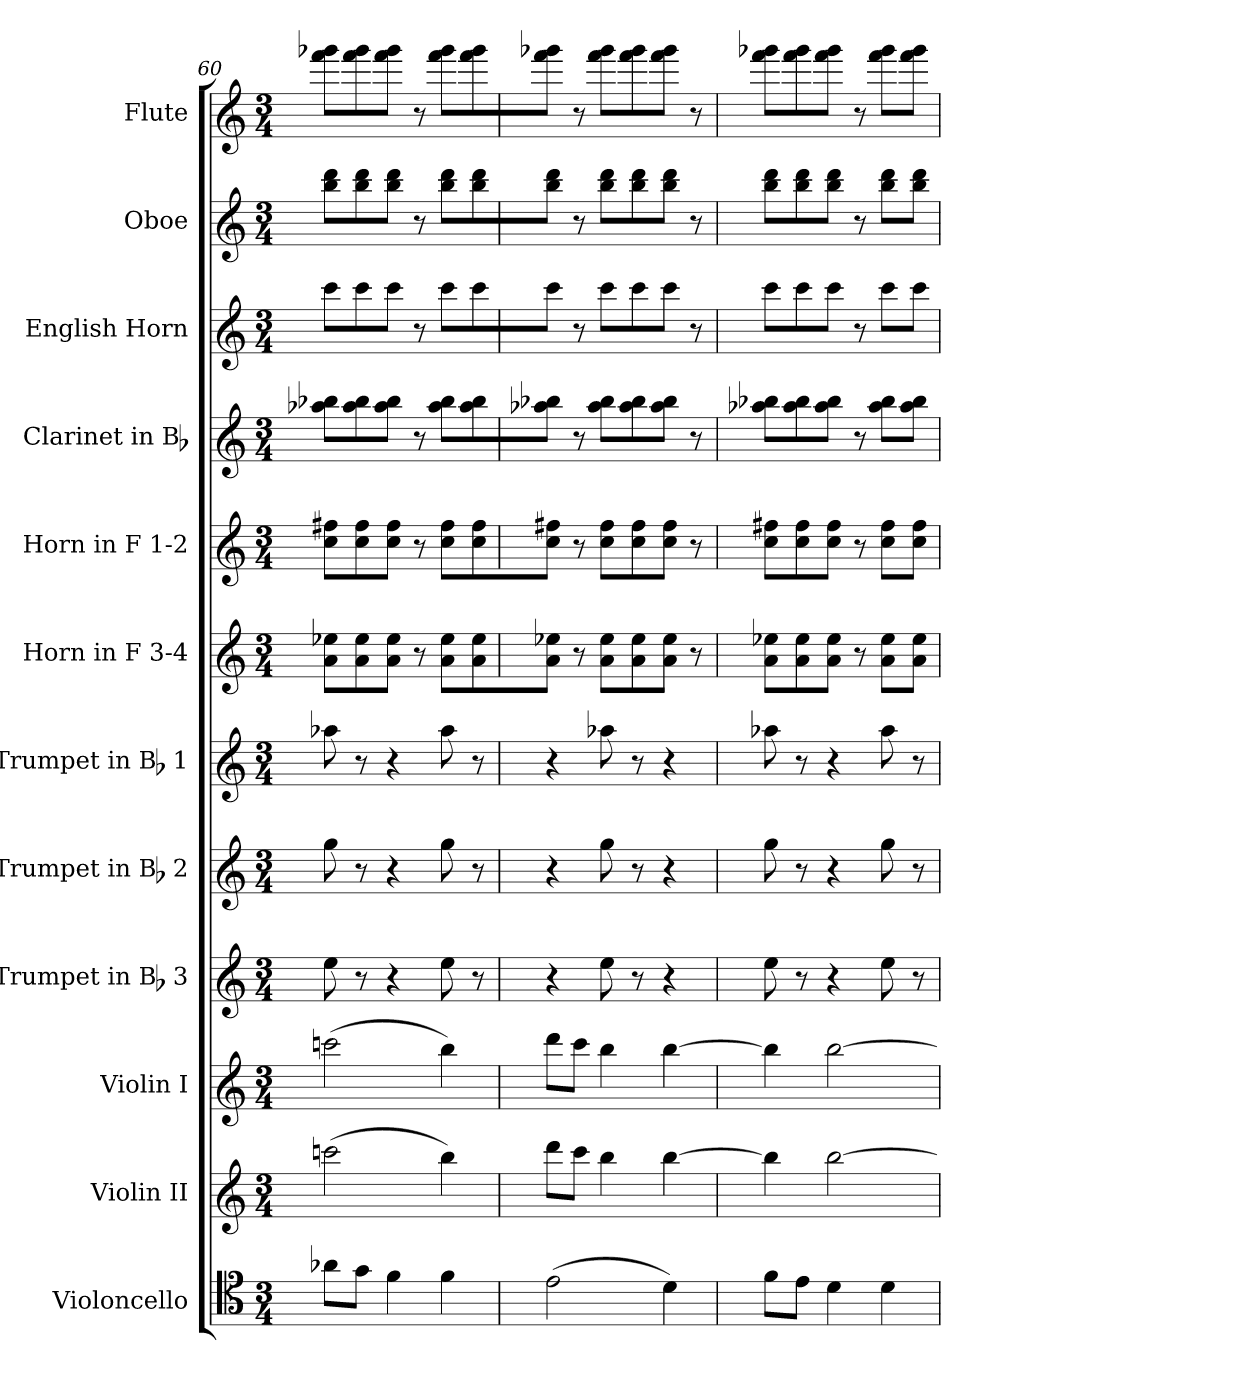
**kern	**kern	**kern	**kern	**kern	**kern	**kern	**kern	**kern	**kern	**kern	**kern
*part12	*part11	*part10	*part9	*part8	*part7	*part6	*part5	*part4	*part3	*part2	*part1
*staff12	*staff11	*staff10	*staff9	*staff8	*staff7	*staff6	*staff5	*staff4	*staff3	*staff2	*staff1
*I"Violoncello	*I"Violin II	*I"Violin I	*I"Trumpet in Bb 3	*I"Trumpet in Bb 2	*I"Trumpet in Bb 1	*I"Horn in F 3-4	*I"Horn in F 1-2	*I"Clarinet in Bb	*I"English Horn	*I"Oboe	*I"Flute
*I'Vc.	*I'Vln. II	*I'Vln. I	*I'Tpt.	*I'Tpt.	*I'Tpt.	*I'Hn.	*I'Hn.	*I'Cl.	*I'E.H.	*I'Ob.	*I'Fl.
*clefC4	*clefG2	*clefG2	*clefG2	*clefG2	*clefG2	*clefG2	*clefG2	*clefG2	*clefG2	*clefG2	*clefG2
*	*	*	*ITrd1c2	*ITrd1c2	*ITrd1c2	*ITrd4c7	*ITrd4c7	*ITrd1c2	*ITrd4c7	*	*
*k[]	*k[]	*k[]	*k[b-e-]	*k[b-e-]	*k[b-e-]	*k[b-]	*k[b-]	*k[b-e-]	*k[b-]	*k[]	*k[]
*M3/4	*M3/4	*M3/4	*M3/4	*M3/4	*M3/4	*M3/4	*M3/4	*M3/4	*M3/4	*M3/4	*M3/4
=60	=60	=60	=60	=60	=60	=60	=60	=60	=60	=60	=60
8a-Xi\L	(2cccni\	(2cccni\	8ddi\	8ffi\	8gg-Xi\	8di\ 8a-XiL	8fi\ 8bniL	8gg-Xi\ 8aa-XiL	8ffi\L	8bbi\ 8dddiL	8fffi\ 8ggg-XiL
8gi\J	.	.	8r	8r	8r	8di\ 8a-i	8fi\ 8bi	8gg-i\ 8aa-i	8ffi\	8bbi\ 8dddi	8fffi\ 8ggg-i
4fi\	.	.	4r	4r	4r	8di\ 8a-iJ	8fi\ 8biJ	8gg-i\ 8aa-iJ	8ffi\J	8bbi\ 8dddiJ	8fffi\ 8ggg-iJ
.	.	.	.	.	.	8r	8r	8r	8r	8r	8r
4fi\	4bbi\)	4bbi\)	8ddi\	8ffi\	8gg-i\	8di\ 8a-iL	8fi\ 8biL	8gg-i\ 8aa-iL	8ffi\L	8bbi\ 8dddiL	8fffi\ 8ggg-iL
.	.	.	8r	8r	8r	8di\ 8a-i	8fi\ 8bi	8gg-i\ 8aa-i	8ffi\	8bbi\ 8dddi	8fffi\ 8ggg-i
=61	=61	=61	=61	=61	=61	=61	=61	=61	=61	=61	=61
(2ei\	8dddi\L	8dddi\L	4r	4r	4r	8di\ 8a-XiJ	8fi\ 8bniJ	8gg-Xi\ 8aa-XiJ	8ffi\J	8bbi\ 8dddiJ	8fffi\ 8ggg-XiJ
.	8ccci\J	8ccci\J	.	.	.	8r	8r	8r	8r	8r	8r
.	4bbi\	4bbi\	8ddi\	8ffi\	8gg-Xi\	8di\ 8a-iL	8fi\ 8biL	8gg-i\ 8aa-iL	8ffi\L	8bbi\ 8dddiL	8fffi\ 8ggg-iL
.	.	.	8r	8r	8r	8di\ 8a-i	8fi\ 8bi	8gg-i\ 8aa-i	8ffi\	8bbi\ 8dddi	8fffi\ 8ggg-i
4di\)	[>4bbi\	[>4bbi\	4r	4r	4r	8di\ 8a-iJ	8fi\ 8biJ	8gg-i\ 8aa-iJ	8ffi\J	8bbi\ 8dddiJ	8fffi\ 8ggg-iJ
.	.	.	.	.	.	8r	8r	8r	8r	8r	8r
=62	=62	=62	=62	=62	=62	=62	=62	=62	=62	=62	=62
8fi\L	4bbi\]	4bbi\]	8ddi\	8ffi\	8gg-Xi\	8di\ 8a-XiL	8fi\ 8bniL	8gg-Xi\ 8aa-XiL	8ffi\L	8bbi\ 8dddiL	8fffi\ 8ggg-XiL
8ei\J	.	.	8r	8r	8r	8di\ 8a-i	8fi\ 8bi	8gg-i\ 8aa-i	8ffi\	8bbi\ 8dddi	8fffi\ 8ggg-i
4di\	[>2bbi\	[>2bbi\	4r	4r	4r	8di\ 8a-iJ	8fi\ 8biJ	8gg-i\ 8aa-iJ	8ffi\J	8bbi\ 8dddiJ	8fffi\ 8ggg-iJ
.	.	.	.	.	.	8r	8r	8r	8r	8r	8r
4di\	.	.	8ddi\	8ffi\	8gg-i\	8di\ 8a-iL	8fi\ 8biL	8gg-i\ 8aa-iL	8ffi\L	8bbi\ 8dddiL	8fffi\ 8ggg-iL
.	.	.	8r	8r	8r	8di\ 8a-iJ	8fi\ 8biJ	8gg-i\ 8aa-iJ	8ffi\J	8bbi\ 8dddiJ	8fffi\ 8ggg-iJ
=	=	=	=	=	=	=	=	=	=	=	=
*-	*-	*-	*-	*-	*-	*-	*-	*-	*-	*-	*-
